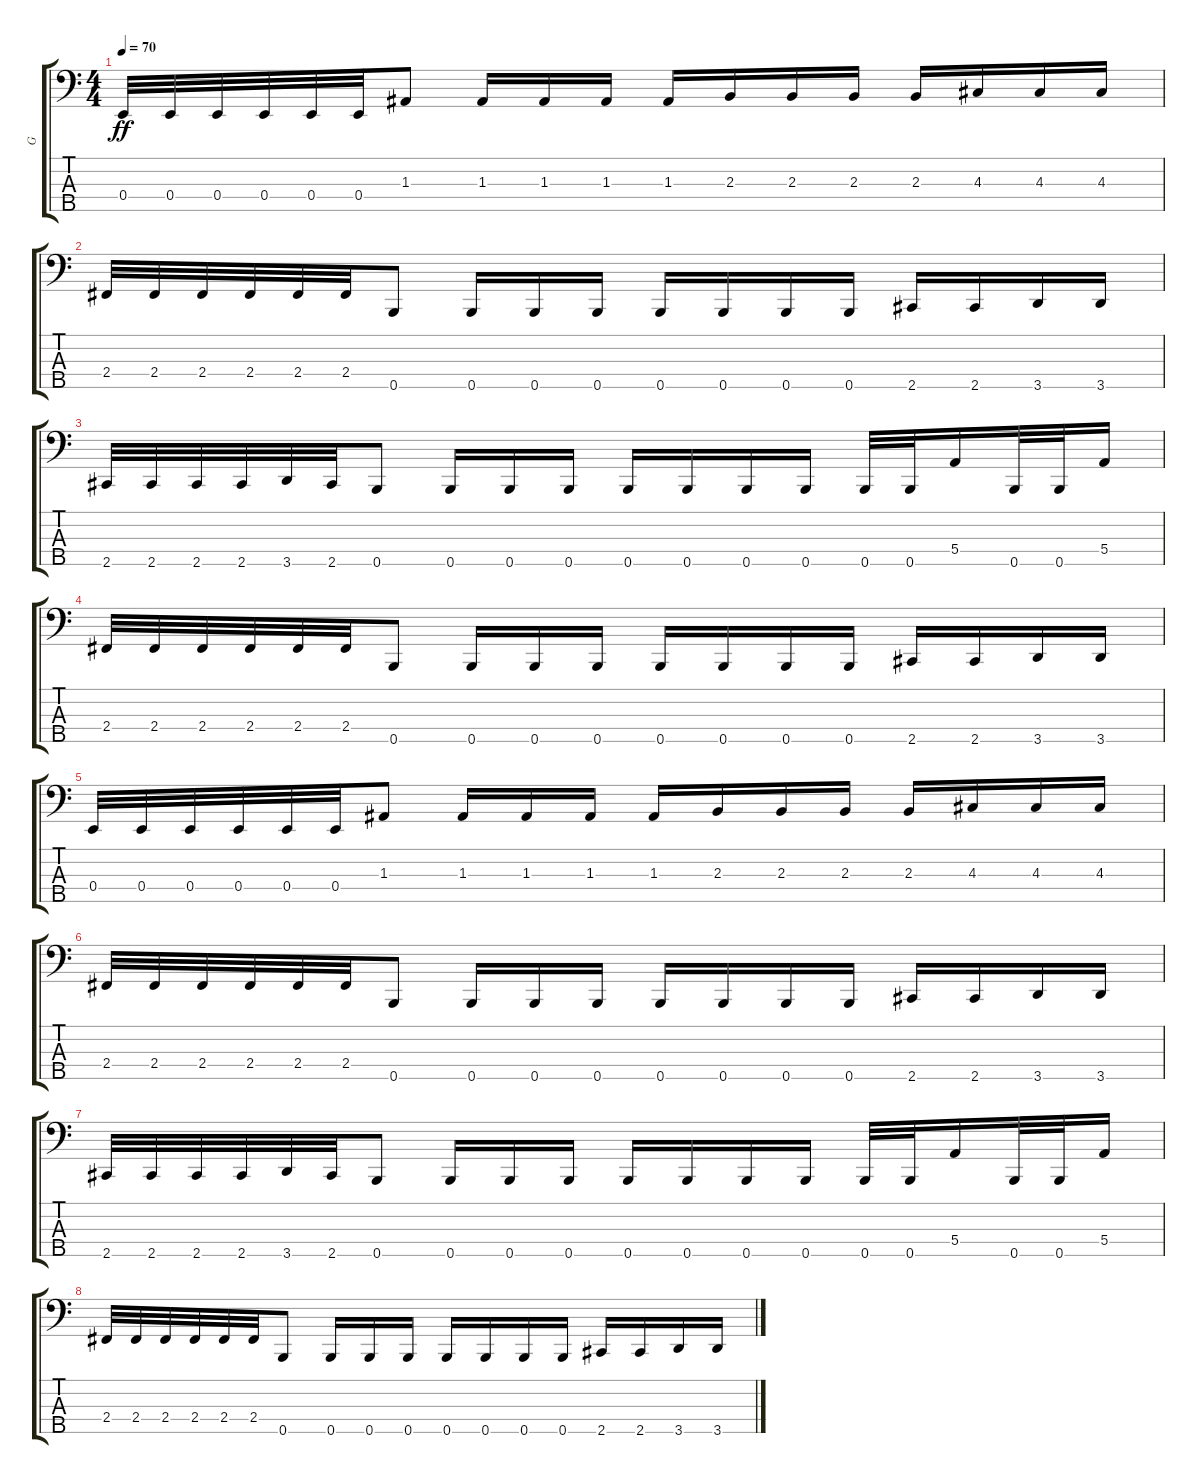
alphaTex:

\track ("G" "G") {instrument electricbassfinger}
\staff {score tabs}
\tuning (G2 D2 A1 E1 B0) {hide}
\ts (4 4)
\tempo 70
\clef f4
\ks c
0.4.32{dy ff} 0.4.32 0.4.32 0.4.32 0.4.32 0.4.32 1.3.8 1.3.16 1.3.16 1.3.16 1.3.16 2.3.16 2.3.16 2.3.16 2.3.16 4.3.16 4.3.16 4.3.16 |
2.4.32 2.4.32 2.4.32 2.4.32 2.4.32 2.4.32 0.5.8 0.5.16 0.5.16 0.5.16 0.5.16 0.5.16 0.5.16 0.5.16 2.5.16 2.5.16 3.5.16 3.5.16 |
2.5.32 2.5.32 2.5.32 2.5.32 3.5.32 2.5.32 0.5.8 0.5.16 0.5.16 0.5.16 0.5.16 0.5.16 0.5.16 0.5.16 0.5.32 0.5.32 5.4.16 0.5.32 0.5.32 5.4.16 |
2.4.32 2.4.32 2.4.32 2.4.32 2.4.32 2.4.32 0.5.8 0.5.16 0.5.16 0.5.16 0.5.16 0.5.16 0.5.16 0.5.16 2.5.16 2.5.16 3.5.16 3.5.16 |
0.4.32 0.4.32 0.4.32 0.4.32 0.4.32 0.4.32 1.3.8 1.3.16 1.3.16 1.3.16 1.3.16 2.3.16 2.3.16 2.3.16 2.3.16 4.3.16 4.3.16 4.3.16 |
2.4.32 2.4.32 2.4.32 2.4.32 2.4.32 2.4.32 0.5.8 0.5.16 0.5.16 0.5.16 0.5.16 0.5.16 0.5.16 0.5.16 2.5.16 2.5.16 3.5.16 3.5.16 |
2.5.32 2.5.32 2.5.32 2.5.32 3.5.32 2.5.32 0.5.8 0.5.16 0.5.16 0.5.16 0.5.16 0.5.16 0.5.16 0.5.16 0.5.32 0.5.32 5.4.16 0.5.32 0.5.32 5.4.16 |
2.4.32 2.4.32 2.4.32 2.4.32 2.4.32 2.4.32 0.5.8 0.5.16 0.5.16 0.5.16 0.5.16 0.5.16 0.5.16 0.5.16 2.5.16 2.5.16 3.5.16 3.5.16
